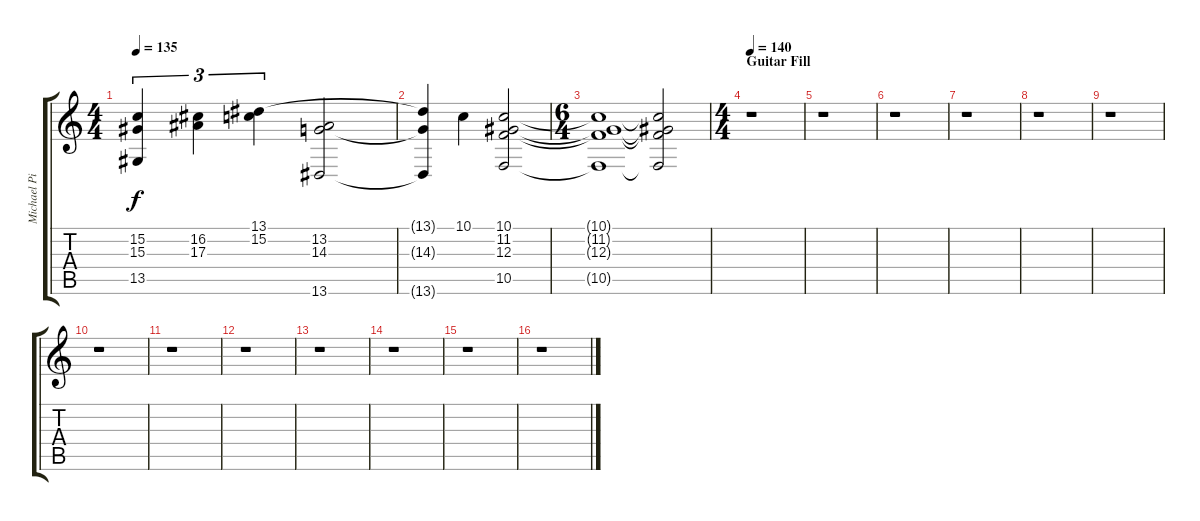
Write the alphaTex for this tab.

\track ("Michael Pinella" "Michael Pi") {instrument electricpiano2}
\staff {score tabs}
\tuning (D4 A3 F3 C3 G2 D2) {hide}
\ts (4 4)
\tempo 135
\clef g2
\ks c
(15.2 15.3 13.5).4{tu (3 2) dy f} (16.2 17.3).4{tu (3 2)} (13.1 15.2).4{tu (3 2)} (13.2 14.3 13.6).2 |
(13.1{t} 14.3{t} 13.6{t}).4 10.1.4 (10.1 11.2 12.3 10.5).2 |
\ts (6 4)
(10.1{t} 11.2{t} 12.3{t} 10.5{t}).1 (10.1{t} 11.2{t} 12.3{t} 10.5{t}).2 |
\ts (4 4)
\section ("" "Guitar Fill")
\tempo 140
r.1 |
r.1 |
r.1 |
r.1 |
r.1 |
r.1 |
r.1 |
r.1 |
r.1 |
r.1 |
r.1 |
r.1 |
r.1
